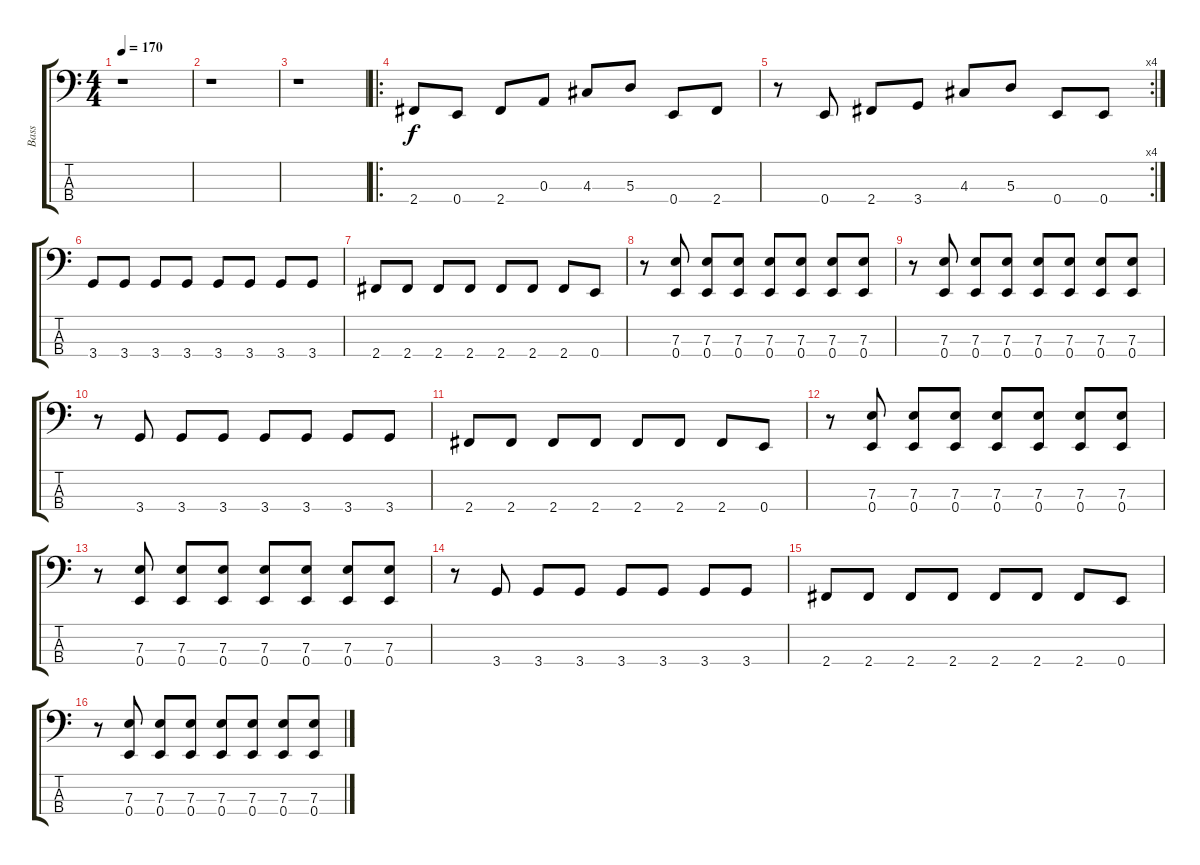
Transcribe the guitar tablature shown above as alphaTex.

\track ("Bass" "Bass") {instrument electricbasspick}
\staff {score tabs}
\tuning (G2 D2 A1 E1) {hide}
\ts (4 4)
\tempo 170
\clef f4
\ks c
r.1{dy f} |
r.1 |
r.1 |
\ro
2.4.8 0.4.8 2.4.8 0.3.8 4.3.8 5.3.8 0.4.8 2.4.8 |
\rc 4
r.8 0.4.8 2.4.8 3.4.8 4.3.8 5.3.8 0.4.8 0.4.8 |
3.4.8 3.4.8 3.4.8 3.4.8 3.4.8 3.4.8 3.4.8 3.4.8 |
2.4.8 2.4.8 2.4.8 2.4.8 2.4.8 2.4.8 2.4.8 0.4.8 |
r.8 (7.3 0.4).8 (7.3 0.4).8 (7.3 0.4).8 (7.3 0.4).8 (7.3 0.4).8 (7.3 0.4).8 (7.3 0.4).8 |
r.8 (7.3 0.4).8 (7.3 0.4).8 (7.3 0.4).8 (7.3 0.4).8 (7.3 0.4).8 (7.3 0.4).8 (7.3 0.4).8 |
r.8 3.4.8 3.4.8 3.4.8 3.4.8 3.4.8 3.4.8 3.4.8 |
2.4.8 2.4.8 2.4.8 2.4.8 2.4.8 2.4.8 2.4.8 0.4.8 |
r.8 (7.3 0.4).8 (7.3 0.4).8 (7.3 0.4).8 (7.3 0.4).8 (7.3 0.4).8 (7.3 0.4).8 (7.3 0.4).8 |
r.8 (7.3 0.4).8 (7.3 0.4).8 (7.3 0.4).8 (7.3 0.4).8 (7.3 0.4).8 (7.3 0.4).8 (7.3 0.4).8 |
r.8 3.4.8 3.4.8 3.4.8 3.4.8 3.4.8 3.4.8 3.4.8 |
2.4.8 2.4.8 2.4.8 2.4.8 2.4.8 2.4.8 2.4.8 0.4.8 |
r.8 (7.3 0.4).8 (7.3 0.4).8 (7.3 0.4).8 (7.3 0.4).8 (7.3 0.4).8 (7.3 0.4).8 (7.3 0.4).8
